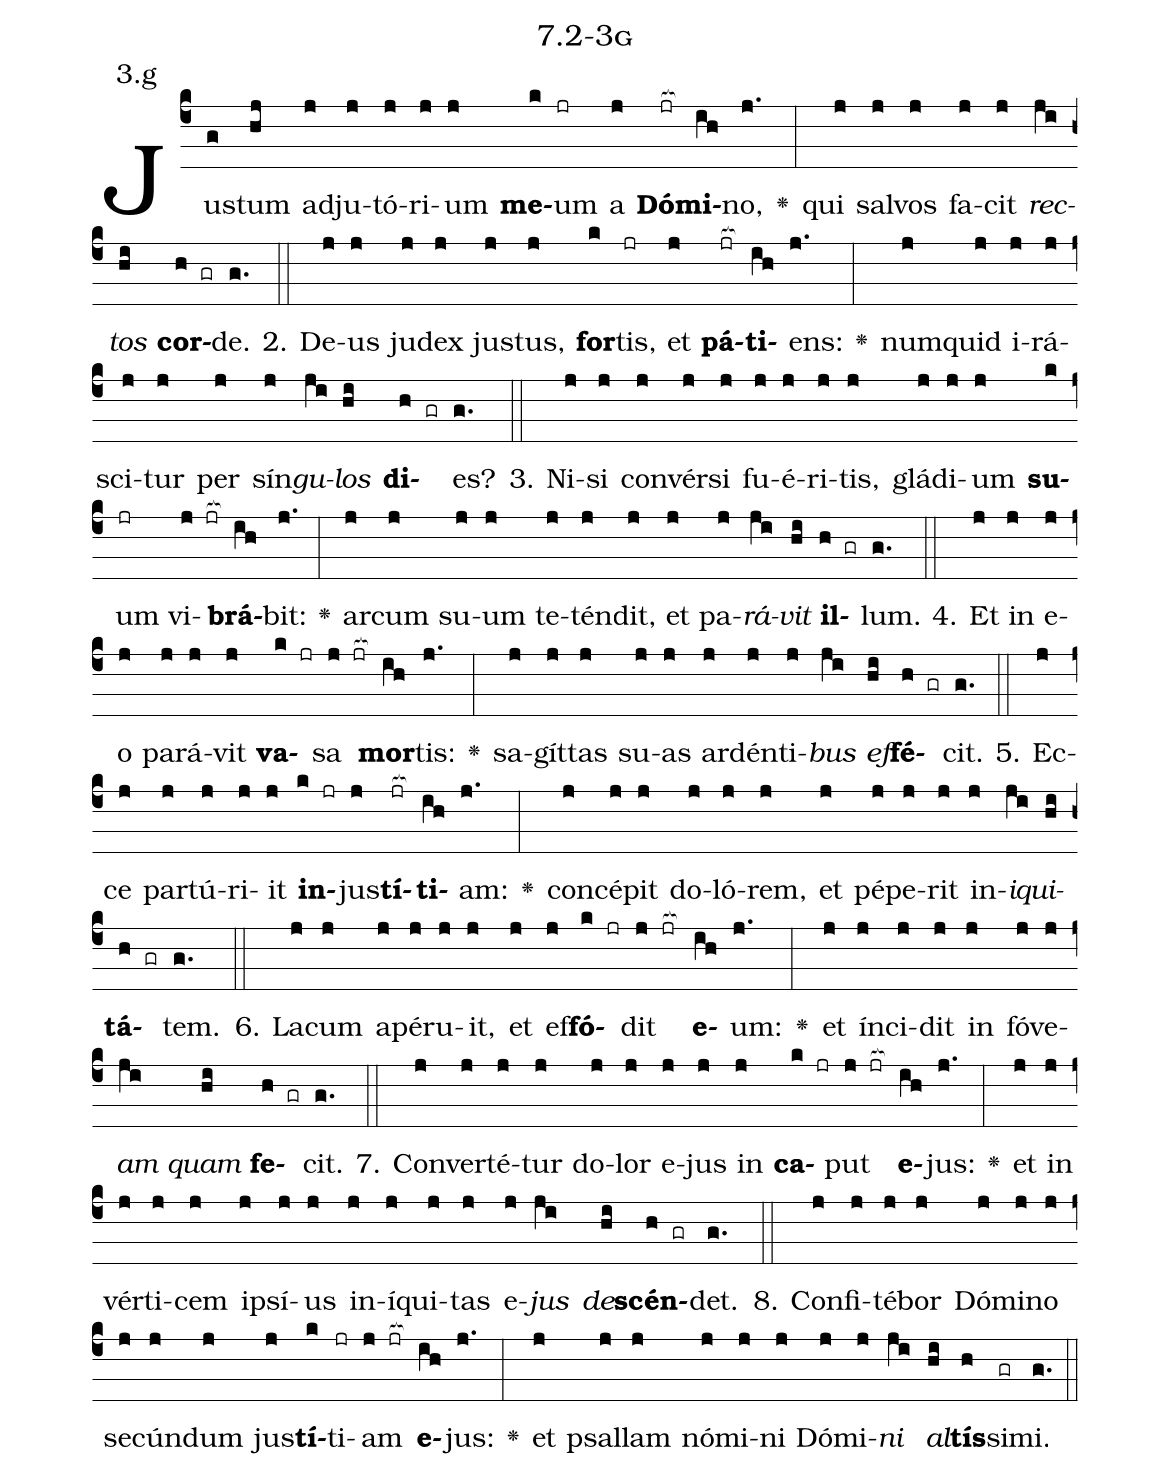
name: 7.2-3g;
annotation: 3.g;
%%
(c4)Jus(g)tum(hj) ad(j)ju(j)tó(j)ri(j)um(j) <b>me</b>(k)um(jr) a(j) <b>Dó</b>(jr[ocb:1{])<b>mi</b>(ih[ocb:0}])no,(j.) <v>\greheightstar</v>(:) qui(j) sal(j)vos(j) fa(j)cit(j) <i>rec</i>(ji)<i>tos</i>(hi) <b>cor</b>(h gr)de.(g.) (::)
2. De(j)us(j) ju(j)dex(j) jus(j)tus,(j) <b>for</b>(k)tis,(jr) et(j) <b>pá</b>(jr[ocb:1{])<b>ti</b>(ih[ocb:0}])ens:(j.) <v>\greheightstar</v>(:) num(j)quid(j) i(j)rá(j)sci(j)tur(j) per(j) sín(j)<i>gu</i>(ji)<i>los</i>(hi) <b>di</b>(h gr)es?(g.) (::)
3. Ni(j)si(j) con(j)vér(j)si(j) fu(j)é(j)ri(j)tis,(j) glá(j)di(j)um(j) <b>su</b>(k)um(jr) vi(j jr[ocb:1{])<b>brá</b>(ih[ocb:0}])bit:(j.) <v>\greheightstar</v>(:) ar(j)cum(j) su(j)um(j) te(j)tén(j)dit,(j) et(j) pa(j)<i>rá</i>(ji)<i>vit</i>(hi) <b>il</b>(h gr)lum.(g.) (::)
4. Et(j) in(j) e(j)o(j) pa(j)rá(j)vit(j) <b>va</b>(k jr)sa(j jr[ocb:1{]) <b>mor</b>(ih[ocb:0}])tis:(j.) <v>\greheightstar</v>(:) sa(j)gít(j)tas(j) su(j)as(j) ar(j)dén(j)ti(j)<i>bus</i>(ji) <i>ef</i>(hi)<b>fé</b>(h gr)cit.(g.) (::)
5. Ec(j)ce(j) par(j)tú(j)ri(j)it(j) <b>in</b>(k jr)jus(j)<b>tí</b>(jr[ocb:1{])<b>ti</b>(ih[ocb:0}])am:(j.) <v>\greheightstar</v>(:) con(j)cé(j)pit(j) do(j)ló(j)rem,(j) et(j) pé(j)pe(j)rit(j) in(j)<i>i</i>(ji)<i>qui</i>(hi)<b>tá</b>(h gr)tem.(g.) (::)
6. La(j)cum(j) a(j)pé(j)ru(j)it,(j) et(j) ef(j)<b>fó</b>(k jr)dit(j jr[ocb:1{]) <b>e</b>(ih[ocb:0}])um:(j.) <v>\greheightstar</v>(:) et(j) ín(j)ci(j)dit(j) in(j) fó(j)ve(j)<i>am</i>(ji) <i>quam</i>(hi) <b>fe</b>(h gr)cit.(g.) (::)
7. Con(j)ver(j)té(j)tur(j) do(j)lor(j) e(j)jus(j) in(j) <b>ca</b>(k jr)put(j jr[ocb:1{]) <b>e</b>(ih[ocb:0}])jus:(j.) <v>\greheightstar</v>(:) et(j) in(j) vér(j)ti(j)cem(j) ip(j)sí(j)us(j) in(j)í(j)qui(j)tas(j) e(j)<i>jus</i>(ji) <i>de</i>(hi)<b>scén</b>(h gr)det.(g.) (::)
8. Con(j)fi(j)té(j)bor(j) Dó(j)mi(j)no(j) se(j)cún(j)dum(j) jus(j)<b>tí</b>(k)ti(jr)am(j jr[ocb:1{]) <b>e</b>(ih[ocb:0}])jus:(j.) <v>\greheightstar</v>(:) et(j) psal(j)lam(j) nó(j)mi(j)ni(j) Dó(j)mi(j)<i>ni</i>(ji) <i>al</i>(hi)<b>tís</b>(h)si(gr)mi.(g.) (::)
